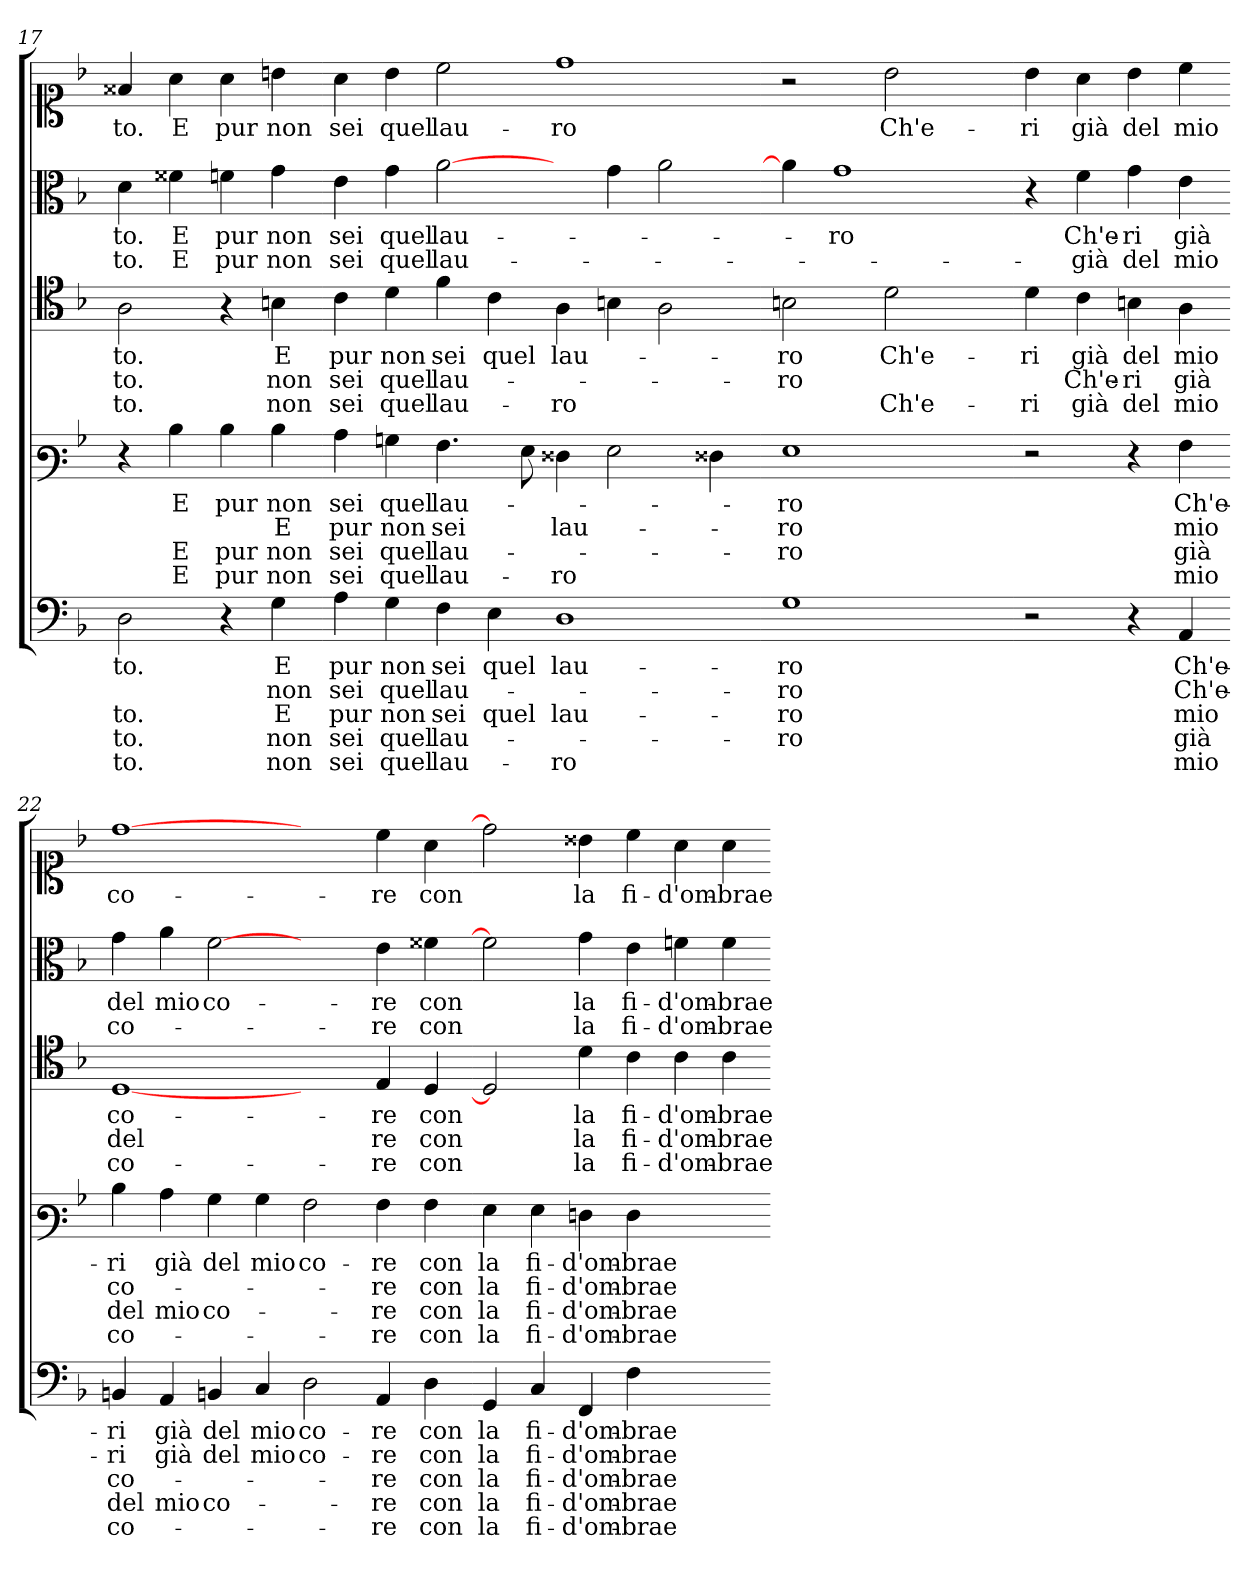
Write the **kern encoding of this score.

**kern	**text	**text	**text	**text	**text	**kern	**text	**text	**text	**text	**kern	**text	**text	**text	**kern	**text	**text	**kern	**text
*part5	*part5	*part5	*part5	*part5	*part5	*part4	*part4	*part4	*part4	*part4	*part3	*part3	*part3	*part3	*part2	*part2	*part2	*part1	*part1
*staff5	*staff5	*staff5	*staff5	*staff5	*staff5	*staff4	*staff4	*staff4	*staff4	*staff4	*staff3	*staff3	*staff3	*staff3	*staff2	*staff2	*staff2	*staff1	*staff1
*clefF4	*	*	*	*	*	*clefF3	*	*	*	*	*clefC4	*	*	*	*clefC3	*	*	*clefC1	*
*k[b-]	*	*	*	*	*	*k[b-]	*	*	*	*	*k[b-]	*	*	*	*k[b-]	*	*	*k[b-]	*
=17	=17	=17	=17	=17	=17	=17	=17	=17	=17	=17	=17	=17	=17	=17	=17	=17	=17	=17	=17
2D	to.	.	to.	to.	to.	4r	.	.	.	.	2A	to.	to.	to.	4d	to.	to.	4f##X	to.
.	.	.	.	.	.	4d	E	.	E	E	.	.	.	.	4f##X	E	E	4a	E
4r	.	.	.	.	.	4d	pur	.	pur	pur	4r	.	.	.	4f	pur	pur	4a	pur
4G	E	non	E	non	non	4d	non	E	non	non	4Bn	E	non	non	4g	non	non	4b	non
=18-	=18-	=18-	=18-	=18-	=18-	=18-	=18-	=18-	=18-	=18-	=18-	=18-	=18-	=18-	=18-	=18-	=18-	=18-	=18-
4A	pur	sei	pur	sei	sei	4c	sei	pur	sei	sei	4c	pur	sei	sei	4e	sei	sei	4a	sei
4G	non	quel	non	quel	quel	4B	quel	non	quel	quel	4d	non	quel	quel	4g	quel	quel	4b	quel
4F	sei	lau-	sei	lau-	lau-	4.A	lau-	sei	lau-	lau-	4f	sei	lau-	lau-	[2a	lau-	lau-	2cc	lau-
4E	quel	.	quel	.	.	.	.	.	.	.	4c	quel	.	.	.	.	.	.	.
.	.	.	.	.	.	8G	.	.	.	.	.	.	.	.	.	.	.	.	.
1D	lau-	.	lau-	.	ro	4F##X	.	lau-	.	ro	4A	lau-	.	ro	4ryy	.	.	1dd	ro
.	.	.	.	.	.	2G	.	.	.	.	4Bn	.	.	.	4g	.	.	.	.
.	.	.	.	.	.	.	.	.	.	.	2A	.	.	.	2a	.	.	.	.
.	.	.	.	.	.	4F##X	.	.	.	.	.	.	.	.	.	.	.	.	.
=20-	=20-	=20-	=20-	=20-	=20-	=20-	=20-	=20-	=20-	=20-	=20-	=20-	=20-	=20-	=20-	=20-	=20-	=20-	=20-
1G	ro	ro	ro	ro	.	1G	ro	ro	ro	.	2Bn	ro	ro	.	4a]	.	.	2r	.
.	.	.	.	.	.	.	.	.	.	.	.	.	.	.	1g	ro	.	.	.
.	.	.	.	.	.	.	.	.	.	.	2d	Ch'e-	.	Ch'e-	.	.	.	2b	Ch'e-
4ryy	.	.	.	.	.	4ryy	.	.	.	.	4ryy	.	.	.	.	.	.	4ryy	.
=21-	=21-	=21-	=21-	=21-	=21-	=21-	=21-	=21-	=21-	=21-	=21-	=21-	=21-	=21-	=21-	=21-	=21-	=21-	=21-
2r	.	.	.	.	.	2r	.	.	.	.	4d	ri	.	ri	4r	.	.	4b	ri
.	.	.	.	.	.	.	.	.	.	.	4c	già	Ch'e-	già	4f	Ch'e-	già	4a	già
4r	.	.	.	.	.	4r	.	.	.	.	4Bn	del	ri	del	4g	ri	del	4b	del
4AA	Ch'e-	Ch'e-	mio	già	mio	4A	Ch'e-	mio	già	mio	4A	mio	già	mio	4e	già	mio	4cc	mio
=22-	=22-	=22-	=22-	=22-	=22-	=22-	=22-	=22-	=22-	=22-	=22-	=22-	=22-	=22-	=22-	=22-	=22-	=22-	=22-
4BBn	ri	ri	co-	del	co-	4d	ri	co-	del	co-	[1D	co-	del	co-	4g	del	co-	[1dd	co-
4AA	già	già	.	mio	.	4c	già	.	mio	.	.	.	.	.	4a	mio	.	.	.
4BBn	del	del	.	co-	.	4B	del	.	co-	.	.	.	.	.	[2f	co-	.	.	.
4C	mio	mio	.	.	.	4B	mio	.	.	.	.	.	.	.	.	.	.	.	.
2D	co-	co-	.	.	.	2A	co-	.	.	.	2ryy	.	.	.	2ryy	.	.	2ryy	.
4AA	re	re	re	re	re	4A	re	re	re	re	4E	re	re	re	4e	re	re	4cc	re
4D	con	con	con	con	con	4A	con	con	con	con	4D	con	con	con	4f##X	con	con	4a	con
=24-	=24-	=24-	=24-	=24-	=24-	=24-	=24-	=24-	=24-	=24-	=24-	=24-	=24-	=24-	=24-	=24-	=24-	=24-	=24-
4GG	la	la	la	la	la	4G	la	la	la	la	2D]	.	.	.	2f]	.	.	2dd]	.
4C	fi-	fi-	fi-	fi-	fi-	4G	fi-	fi-	fi-	fi-	.	.	.	.	.	.	.	.	.
4FF	d'om-	d'om-	d'om-	d'om-	d'om-	4F	d'om-	d'om-	d'om-	d'om-	4d	la	la	la	4g	la	la	4b##X	la
4F	brae	brae	brae	brae	brae	4F	brae	brae	brae	brae	4c	fi-	fi-	fi-	4e	fi-	fi-	4cc	fi-
2ryy	.	.	.	.	.	2ryy	.	.	.	.	4c	d'om-	d'om-	d'om-	4f	d'om-	d'om-	4a	d'om-
.	.	.	.	.	.	.	.	.	.	.	4c	brae	brae	brae	4f	brae	brae	4a	brae
=-	=-	=-	=-	=-	=-	=-	=-	=-	=-	=-	=-	=-	=-	=-	=-	=-	=-	=-	=-
*-	*-	*-	*-	*-	*-	*-	*-	*-	*-	*-	*-	*-	*-	*-	*-	*-	*-	*-	*-
